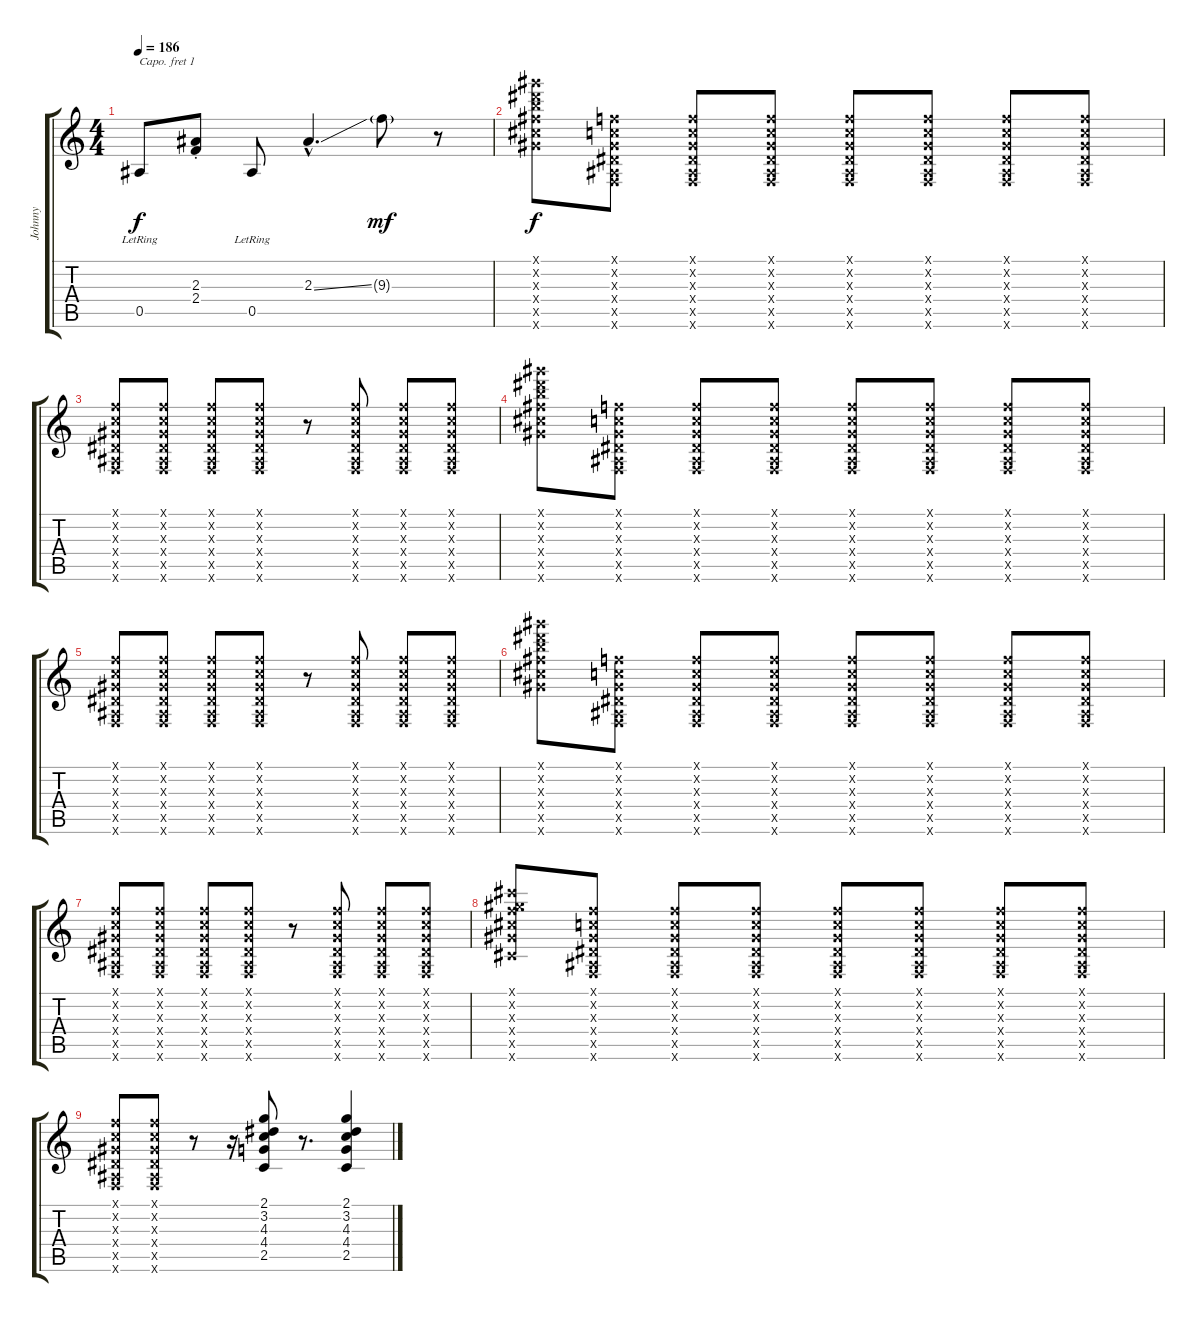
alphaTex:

\track ("Johnny" "Johnny") {instrument electricguitarclean}
\staff {score tabs}
\capo 1
\tuning (E4 B3 G3 D3 A2 E2) {hide}
\ts (4 4)
\tempo 186
\clef g2
\ks c
0.5{lr}.8{dy f} (2.3{st} 2.4{t}).8 0.5{lr}.8 2.3{ss hac}.4{d} 9.3{g}.8{dy mf} r.8 |
(15.1{x} 15.2{x} 15.3{x} 15.4{x} 15.5{x} 15.6{x}).8{dy f volume 10} (0.1{x} 0.2{x} 0.3{x} 0.4{x} 0.5{x} 0.6{x}).8 (0.1{x} 0.2{x} 0.3{x} 0.4{x} 0.5{x} 0.6{x}).8 (0.1{x} 0.2{x} 0.3{x} 0.4{x} 0.5{x} 0.6{x}).8 (0.1{x} 0.2{x} 0.3{x} 0.4{x} 0.5{x} 0.6{x}).8 (0.1{x} 0.2{x} 0.3{x} 0.4{x} 0.5{x} 0.6{x}).8 (0.1{x} 0.2{x} 0.3{x} 0.4{x} 0.5{x} 0.6{x}).8 (0.1{x} 0.2{x} 0.3{x} 0.4{x} 0.5{x} 0.6{x}).8 |
(0.1{x} 0.2{x} 0.3{x} 0.4{x} 0.5{x} 0.6{x}).8 (0.1{x} 0.2{x} 0.3{x} 0.4{x} 0.5{x} 0.6{x}).8 (0.1{x} 0.2{x} 0.3{x} 0.4{x} 0.5{x} 0.6{x}).8 (0.1{x} 0.2{x} 0.3{x} 0.4{x} 0.5{x} 0.6{x}).8 r.8 (0.1{x} 0.2{x} 0.3{x} 0.4{x} 0.5{x} 0.6{x}).8 (0.1{x} 0.2{x} 0.3{x} 0.4{x} 0.5{x} 0.6{x}).8 (0.1{x} 0.2{x} 0.3{x} 0.4{x} 0.5{x} 0.6{x}).8 |
(15.1{x} 15.2{x} 15.3{x} 15.4{x} 15.5{x} 15.6{x}).8 (0.1{x} 0.2{x} 0.3{x} 0.4{x} 0.5{x} 0.6{x}).8 (0.1{x} 0.2{x} 0.3{x} 0.4{x} 0.5{x} 0.6{x}).8 (0.1{x} 0.2{x} 0.3{x} 0.4{x} 0.5{x} 0.6{x}).8 (0.1{x} 0.2{x} 0.3{x} 0.4{x} 0.5{x} 0.6{x}).8 (0.1{x} 0.2{x} 0.3{x} 0.4{x} 0.5{x} 0.6{x}).8 (0.1{x} 0.2{x} 0.3{x} 0.4{x} 0.5{x} 0.6{x}).8 (0.1{x} 0.2{x} 0.3{x} 0.4{x} 0.5{x} 0.6{x}).8 |
(0.1{x} 0.2{x} 0.3{x} 0.4{x} 0.5{x} 0.6{x}).8 (0.1{x} 0.2{x} 0.3{x} 0.4{x} 0.5{x} 0.6{x}).8 (0.1{x} 0.2{x} 0.3{x} 0.4{x} 0.5{x} 0.6{x}).8 (0.1{x} 0.2{x} 0.3{x} 0.4{x} 0.5{x} 0.6{x}).8 r.8 (0.1{x} 0.2{x} 0.3{x} 0.4{x} 0.5{x} 0.6{x}).8 (0.1{x} 0.2{x} 0.3{x} 0.4{x} 0.5{x} 0.6{x}).8 (0.1{x} 0.2{x} 0.3{x} 0.4{x} 0.5{x} 0.6{x}).8 |
(15.1{x} 15.2{x} 15.3{x} 15.4{x} 15.5{x} 15.6{x}).8 (0.1{x} 0.2{x} 0.3{x} 0.4{x} 0.5{x} 0.6{x}).8 (0.1{x} 0.2{x} 0.3{x} 0.4{x} 0.5{x} 0.6{x}).8 (0.1{x} 0.2{x} 0.3{x} 0.4{x} 0.5{x} 0.6{x}).8 (0.1{x} 0.2{x} 0.3{x} 0.4{x} 0.5{x} 0.6{x}).8 (0.1{x} 0.2{x} 0.3{x} 0.4{x} 0.5{x} 0.6{x}).8 (0.1{x} 0.2{x} 0.3{x} 0.4{x} 0.5{x} 0.6{x}).8 (0.1{x} 0.2{x} 0.3{x} 0.4{x} 0.5{x} 0.6{x}).8 |
(0.1{x} 0.2{x} 0.3{x} 0.4{x} 0.5{x} 0.6{x}).8 (0.1{x} 0.2{x} 0.3{x} 0.4{x} 0.5{x} 0.6{x}).8 (0.1{x} 0.2{x} 0.3{x} 0.4{x} 0.5{x} 0.6{x}).8 (0.1{x} 0.2{x} 0.3{x} 0.4{x} 0.5{x} 0.6{x}).8 r.8 (0.1{x} 0.2{x} 0.3{x} 0.4{x} 0.5{x} 0.6{x}).8 (0.1{x} 0.2{x} 0.3{x} 0.4{x} 0.5{x} 0.6{x}).8 (0.1{x} 0.2{x} 0.3{x} 0.4{x} 0.5{x} 0.6{x}).8 |
(8.1{x} 8.2{x} 9.3{x} 10.4{x} 10.5{x} 8.6{x}).8 (0.1{x} 0.2{x} 0.3{x} 0.4{x} 0.5{x} 0.6{x}).8 (0.1{x} 0.2{x} 0.3{x} 0.4{x} 0.5{x} 0.6{x}).8 (0.1{x} 0.2{x} 0.3{x} 0.4{x} 0.5{x} 0.6{x}).8 (0.1{x} 0.2{x} 0.3{x} 0.4{x} 0.5{x} 0.6{x}).8 (0.1{x} 0.2{x} 0.3{x} 0.4{x} 0.5{x} 0.6{x}).8 (0.1{x} 0.2{x} 0.3{x} 0.4{x} 0.5{x} 0.6{x}).8 (0.1{x} 0.2{x} 0.3{x} 0.4{x} 0.5{x} 0.6{x}).8 |
(0.1{x} 0.2{x} 0.3{x} 0.4{x} 0.5{x} 0.6{x}).8 (0.1{x} 0.2{x} 0.3{x} 0.4{x} 0.5{x} 0.6{x}).8 r.8 r.16 (2.1 3.2 4.3 4.4 2.5).8{volume 15} r.8{d} (2.1 3.2 4.3 4.4 2.5).4
